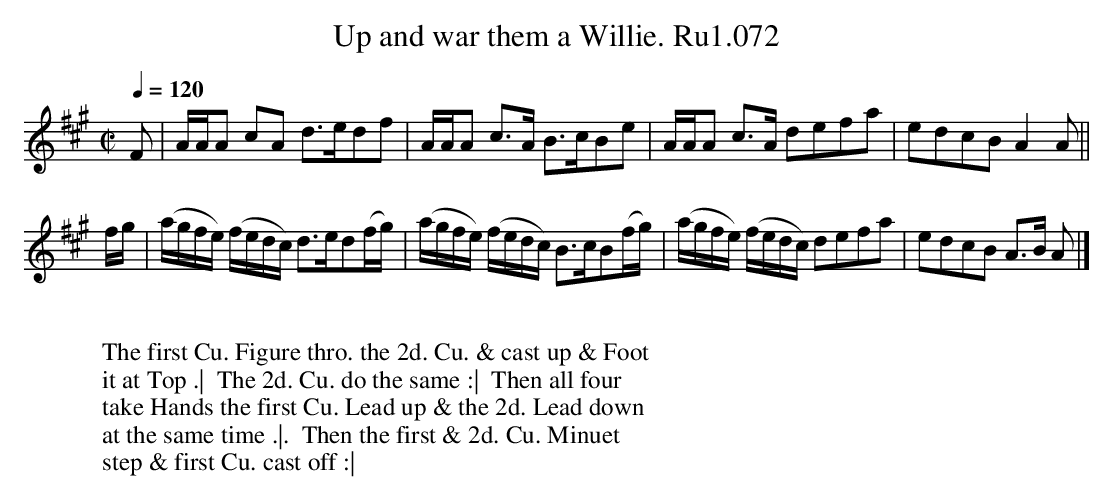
X:1
T:Up and war them a Willie. Ru1.072
L:1/8
M:C|
Q:1/4=120
K:A
F|A/A/A cA d>edf|A/A/A c>A B>cBe|A/A/A c>A defa|edcB A2A||
f/g/|(a/g/f/e/) (f/e/d/c/) d>ed(f/g/)|(a/g/f/e/) (f/e/d/c/) B>cB(f/g/)|(a/g/f/e/) (f/e/d/c/) defa|edcB A>B A |]
W:
W: The first Cu. Figure thro. the 2d. Cu. & cast up & Foot
W: it at Top .|  The 2d. Cu. do the same :|  Then all four
W: take Hands the first Cu. Lead up & the 2d. Lead down
W: at the same time .|.  Then the first & 2d. Cu. Minuet
W: step & first Cu. cast off :|
